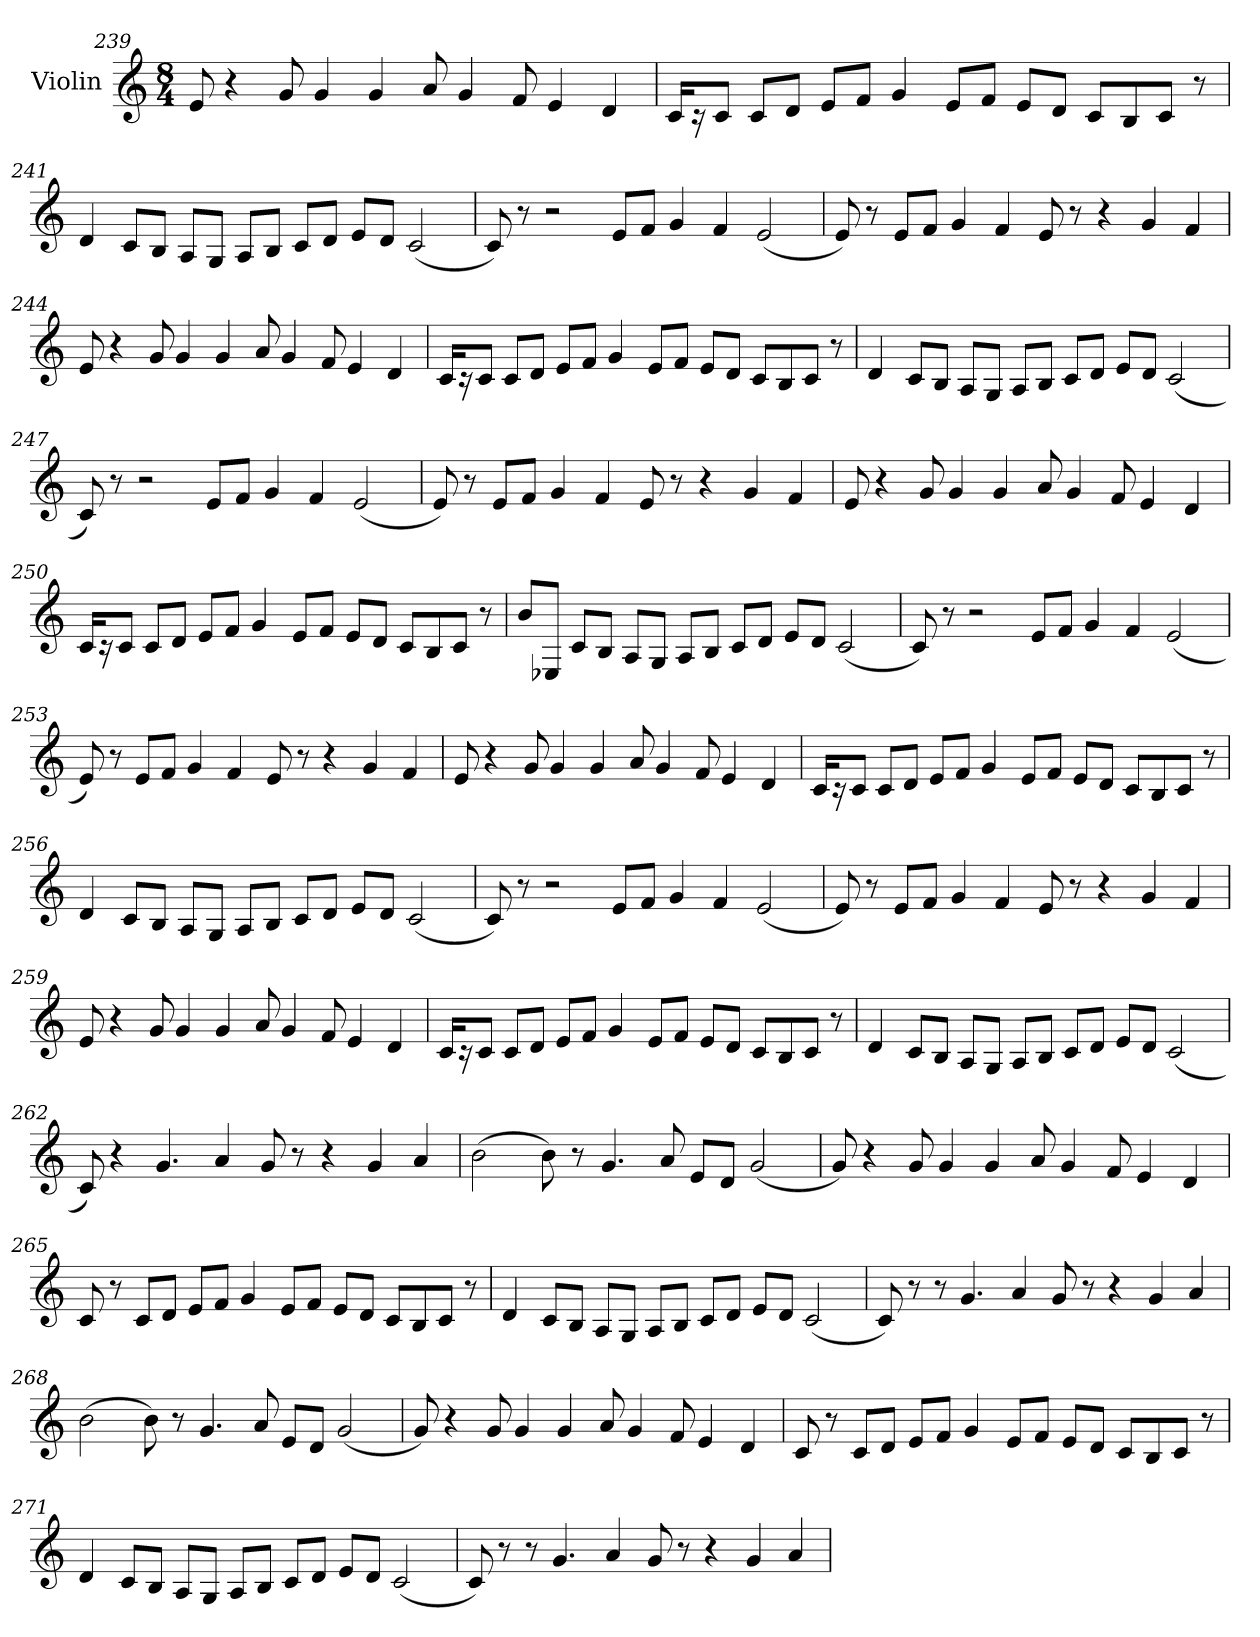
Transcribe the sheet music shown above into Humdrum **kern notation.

**kern
*part1
*staff1
*I"Violin
*clefG2
*k[]
*M8/4
=239
8e/
4r
8g/
4g/
4g/
8a/
4g/
8f/
4e/
4d/
!!LO:LB:g=z
=240
16c/KL
16r
8c/J
8c/L
8d/J
8e/L
8f/J
4g/
8e/L
8f/J
8e/L
8d/J
8c/L
8B/
8c/J
8r
=241
4d/
8c/L
8B/J
8A/L
8G/J
8A/L
8B/J
8c/L
8d/J
8e/L
8d/J
(<2c/
!!LO:LB:g=z
=242
8c/)
8r
2r
8e/L
8f/J
4g/
4f/
(<2e/
=243
8e/)
8r
8e/L
8f/J
4g/
4f/
8e/
8r
4r
4g/
4f/
!!LO:LB:g=z
=244
8e/
4r
8g/
4g/
4g/
8a/
4g/
8f/
4e/
4d/
=245
16c/KL
16r
8c/J
8c/L
8d/J
8e/L
8f/J
4g/
8e/L
8f/J
8e/L
8d/J
8c/L
8B/
8c/J
8r
!!LO:LB:g=z
=246
4d/
8c/L
8B/J
8A/L
8G/J
8A/L
8B/J
8c/L
8d/J
8e/L
8d/J
(<2c/
=247
8c/)
8r
2r
8e/L
8f/J
4g/
4f/
(<2e/
!!LO:LB:g=z
=248
8e/)
8r
8e/L
8f/J
4g/
4f/
8e/
8r
4r
4g/
4f/
=249
8e/
4r
8g/
4g/
4g/
8a/
4g/
8f/
4e/
4d/
!!LO:PB:g=z
=250
16c/KL
16r
8c/J
8c/L
8d/J
8e/L
8f/J
4g/
8e/L
8f/J
8e/L
8d/J
8c/L
8B/
8c/J
8r
=251
8b/L
8E-X/J
8c/L
8B/J
8A/L
8G/J
8A/L
8B/J
8c/L
8d/J
8e/L
8d/J
(<2c/
!!LO:LB:g=z
=252
8c/)
8r
2r
8e/L
8f/J
4g/
4f/
(<2e/
=253
8e/)
8r
8e/L
8f/J
4g/
4f/
8e/
8r
4r
4g/
4f/
!!LO:LB:g=z
=254
8e/
4r
8g/
4g/
4g/
8a/
4g/
8f/
4e/
4d/
=255
16c/KL
16r
8c/J
8c/L
8d/J
8e/L
8f/J
4g/
8e/L
8f/J
8e/L
8d/J
8c/L
8B/
8c/J
8r
!!LO:LB:g=z
=256
4d/
8c/L
8B/J
8A/L
8G/J
8A/L
8B/J
8c/L
8d/J
8e/L
8d/J
(<2c/
=257
8c/)
8r
2r
8e/L
8f/J
4g/
4f/
(<2e/
!!LO:LB:g=z
=258
8e/)
8r
8e/L
8f/J
4g/
4f/
8e/
8r
4r
4g/
4f/
=259
8e/
4r
8g/
4g/
4g/
8a/
4g/
8f/
4e/
4d/
!!LO:LB:g=z
=260
16c/KL
16r
8c/J
8c/L
8d/J
8e/L
8f/J
4g/
8e/L
8f/J
8e/L
8d/J
8c/L
8B/
8c/J
8r
=261
4d/
8c/L
8B/J
8A/L
8G/J
8A/L
8B/J
8c/L
8d/J
8e/L
8d/J
(<2c/
!!LO:LB:g=z
=262
8c/)
4r
4.g/
4a/
8g/
8r
4r
4g/
4a/
=263
(>2b\
8b\)
8r
4.g/
8a/
8e/L
8d/J
(<2g/
=264
8g/)
4r
8g/
4g/
4g/
8a/
4g/
8f/
4e/
4d/
!!LO:LB:g=z
=265
8c/
8r
8c/L
8d/J
8e/L
8f/J
4g/
8e/L
8f/J
8e/L
8d/J
8c/L
8B/
8c/J
8r
=266
4d/
8c/L
8B/J
8A/L
8G/J
8A/L
8B/J
8c/L
8d/J
8e/L
8d/J
(<2c/
!!LO:PB:g=z
=267
8c/)
8r
8r
4.g/
4a/
8g/
8r
4r
4g/
4a/
=268
(>2b\
8b\)
8r
4.g/
8a/
8e/L
8d/J
(<2g/
=269
8g/)
4r
8g/
4g/
4g/
8a/
4g/
8f/
4e/
4d/
!!LO:LB:g=z
=270
8c/
8r
8c/L
8d/J
8e/L
8f/J
4g/
8e/L
8f/J
8e/L
8d/J
8c/L
8B/
8c/J
8r
=271
4d/
8c/L
8B/J
8A/L
8G/J
8A/L
8B/J
8c/L
8d/J
8e/L
8d/J
(<2c/
!!LO:LB:g=z
=272
8c/)
8r
8r
4.g/
4a/
8g/
8r
4r
4g/
4a/
=
*-
